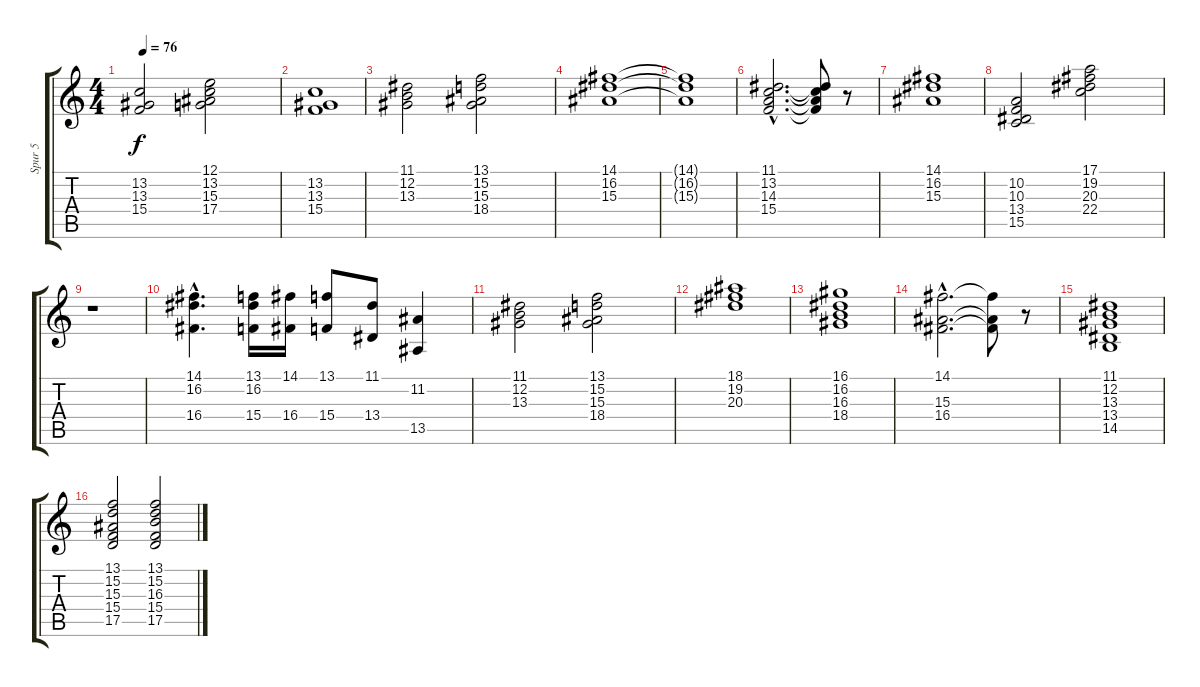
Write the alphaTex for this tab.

\track ("Spur 5" "Spur 5") {instrument churchorgan}
\staff {score tabs}
\tuning (E4 B3 G3 D3 A2 E2) {hide}
\ts (4 4)
\tempo 76
\clef g2
\ks c
(13.2 13.3 15.4).2{dy f} (12.1 13.2 15.3 17.4).2 |
(13.2 13.3 15.4).1 |
(11.1 12.2 13.3).2 (13.1 15.2 15.3 18.4).2 |
(14.1 16.2 15.3).1 |
(14.1{t} 16.2{t} 15.3{t}).1 |
(11.1{hac} 13.2{hac} 14.3{hac} 15.4{hac}).2{d} (11.1{t} 13.2{t} 14.3{t} 15.4{t}).8 r.8 |
(14.1 16.2 15.3).1 |
(10.2 10.3 13.4 15.5).2 (17.1 19.2 20.3 22.4).2 |
r.1 |
(14.1{hac} 16.2 16.4{hac}).4{d} (13.1 16.2 15.4).16 (14.1 16.4).16 (13.1 15.4).8 (11.1 13.4).8 (11.2 13.5).4 |
(11.1 12.2 13.3).2 (13.1 15.2 15.3 18.4).2 |
(18.1 19.2 20.3).1 |
(16.1 16.2 16.3 18.4).1 |
(14.1{hac} 15.3{hac} 16.4{hac}).2{d} (14.1{t} 15.3{t} 16.4{t}).8 r.8 |
(11.1 12.2 13.3 13.4 14.5).1 |
(13.1 15.2 15.3 15.4 17.5).2 (13.1 15.2 16.3 15.4 17.5).2
